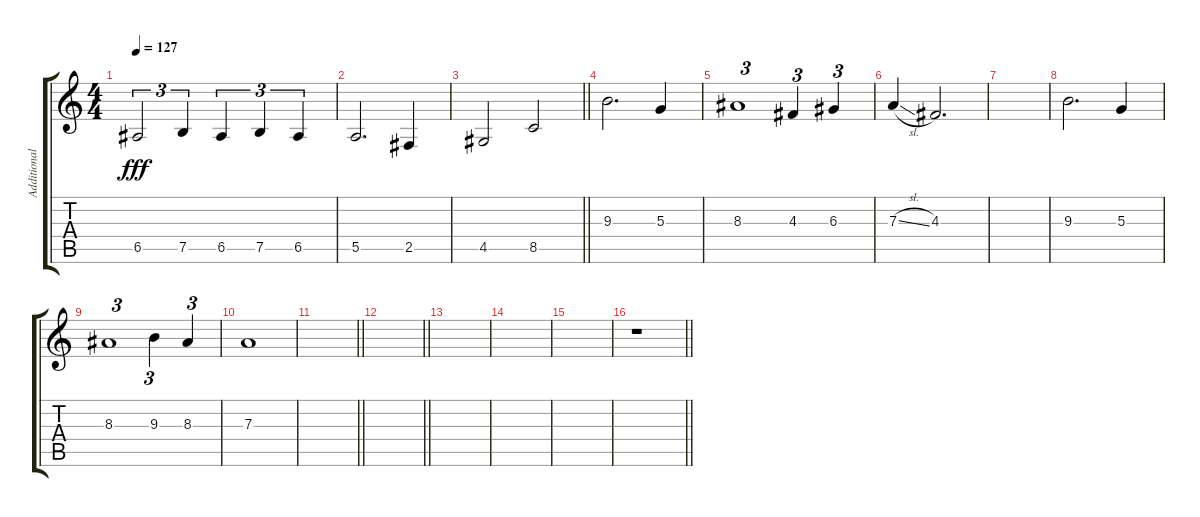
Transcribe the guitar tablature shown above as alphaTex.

\track ("Additional Stuff" "Additional") {instrument distortionguitar}
\staff {score tabs}
\tuning (B3 Gb3 D3 A2 E2 B1) {hide}
\ts (4 4)
\tempo 127
\clef g2
\ks c
6.5.2{tu (3 2) dy fff} 7.5.4{tu (3 2)} 6.5.4{tu (3 2)} 7.5.4{tu (3 2)} 6.5.4{tu (3 2)} |
5.5.2{d} 2.5.4 |
\barLineRight lightlight
4.5.2 8.5.2 |
\section ("" "")
9.3.2{d} 5.3.4 |
8.3.1{tu (3 2)} 4.3.4{tu (3 2)} 6.3.4{tu (3 2)} |
7.3{sl}.4 4.3.2{d} |
|
9.3.2{d} 5.3.4 |
8.3.1{tu (3 2)} 9.3.4{tu (3 2)} 8.3.4{tu (3 2)} |
7.3.1 |
\barLineRight lightlight
|
\section ("" "")
\barLineRight lightlight
|
\section ("" "")
|
|
|
\barLineRight lightlight
r.1{balance 3 instrument distortionguitar}
